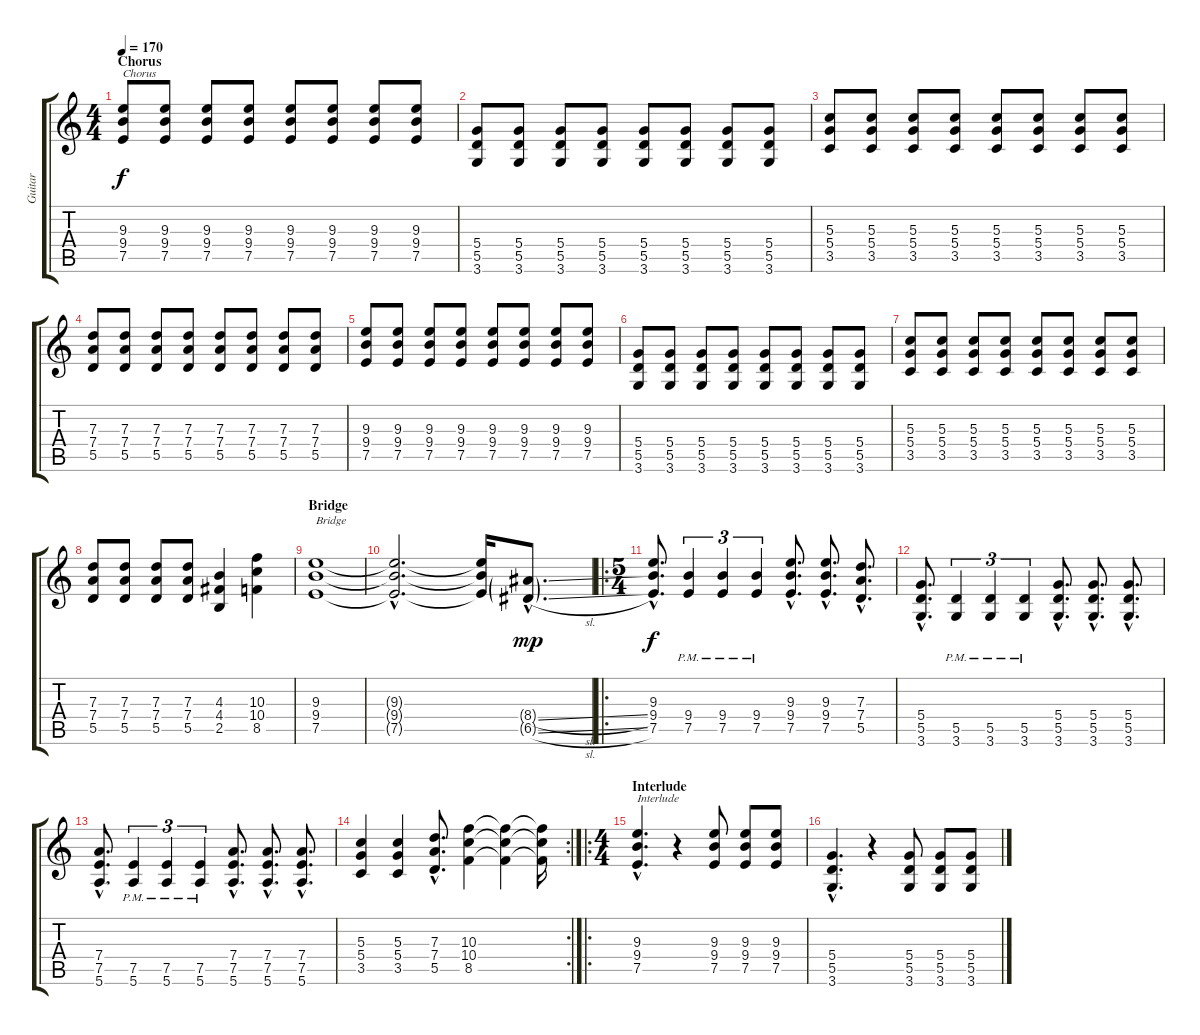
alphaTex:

\track ("Guitar" "Guitar") {instrument distortionguitar}
\staff {score tabs}
\tuning (E4 B3 G3 D3 A2 E2) {hide}
\ts (4 4)
\section ("" "Chorus")
\tempo 170
\clef g2
\ks c
(9.3 9.4 7.5).8{txt "Chorus" dy f} (9.3 9.4 7.5).8 (9.3 9.4 7.5).8 (9.3 9.4 7.5).8 (9.3 9.4 7.5).8 (9.3 9.4 7.5).8 (9.3 9.4 7.5).8 (9.3 9.4 7.5).8 |
(5.4 5.5 3.6).8 (5.4 5.5 3.6).8 (5.4 5.5 3.6).8 (5.4 5.5 3.6).8 (5.4 5.5 3.6).8 (5.4 5.5 3.6).8 (5.4 5.5 3.6).8 (5.4 5.5 3.6).8 |
(5.3 5.4 3.5).8 (5.3 5.4 3.5).8 (5.3 5.4 3.5).8 (5.3 5.4 3.5).8 (5.3 5.4 3.5).8 (5.3 5.4 3.5).8 (5.3 5.4 3.5).8 (5.3 5.4 3.5).8 |
(7.3 7.4 5.5).8 (7.3 7.4 5.5).8 (7.3 7.4 5.5).8 (7.3 7.4 5.5).8 (7.3 7.4 5.5).8 (7.3 7.4 5.5).8 (7.3 7.4 5.5).8 (7.3 7.4 5.5).8 |
(9.3 9.4 7.5).8 (9.3 9.4 7.5).8 (9.3 9.4 7.5).8 (9.3 9.4 7.5).8 (9.3 9.4 7.5).8 (9.3 9.4 7.5).8 (9.3 9.4 7.5).8 (9.3 9.4 7.5).8 |
(5.4 5.5 3.6).8 (5.4 5.5 3.6).8 (5.4 5.5 3.6).8 (5.4 5.5 3.6).8 (5.4 5.5 3.6).8 (5.4 5.5 3.6).8 (5.4 5.5 3.6).8 (5.4 5.5 3.6).8 |
(5.3 5.4 3.5).8 (5.3 5.4 3.5).8 (5.3 5.4 3.5).8 (5.3 5.4 3.5).8 (5.3 5.4 3.5).8 (5.3 5.4 3.5).8 (5.3 5.4 3.5).8 (5.3 5.4 3.5).8 |
(7.3 7.4 5.5).8 (7.3 7.4 5.5).8 (7.3 7.4 5.5).8 (7.3 7.4 5.5).8 (4.3 4.4 2.5).4 (10.3 10.4 8.5).4 |
\section ("" "Bridge")
(9.3 9.4 7.5).1{txt "Bridge"} |
(9.3{hac t} 9.4{hac t} 7.5{hac t}).2{d} (9.3{t} 9.4{t} 7.5{t}).16 (8.4{sl g hac} 6.5{sl g hac}).8{d dy mp} |
\ro
\ts (5 4)
(9.3{hac} 9.4{hac} 7.5{hac}).8{d dy f} (9.4{pm} 7.5{pm}).4{tu (3 2)} (9.4{pm} 7.5{pm}).4{tu (3 2)} (9.4{pm} 7.5{pm}).4{tu (3 2)} (9.3{hac} 9.4{hac} 7.5{hac}).8{d} (9.3{hac} 9.4{hac} 7.5{hac}).8{d} (7.3{hac} 7.4{hac} 5.5{hac}).8{d} |
(5.4{hac} 5.5{hac} 3.6{hac}).8{d} (5.5{pm} 3.6{pm}).4{tu (3 2)} (5.5{pm} 3.6{pm}).4{tu (3 2)} (5.5{pm} 3.6{pm}).4{tu (3 2)} (5.4{hac} 5.5{hac} 3.6{hac}).8{d} (5.4{hac} 5.5{hac} 3.6{hac}).8{d} (5.4{hac} 5.5{hac} 3.6{hac}).8{d} |
(7.4{hac} 7.5{hac} 5.6{hac}).8{d} (7.5{pm} 5.6{pm}).4{tu (3 2)} (7.5{pm} 5.6{pm}).4{tu (3 2)} (7.5{pm} 5.6{pm}).4{tu (3 2)} (7.4{hac} 7.5{hac} 5.6{hac}).8{d} (7.4{hac} 7.5{hac} 5.6{hac}).8{d} (7.4{hac} 7.5{hac} 5.6{hac}).8{d} |
\rc 2
(5.3 5.4 3.5).4 (5.3 5.4 3.5).4 (7.3{hac} 7.4{hac} 5.5{hac}).8{d} (10.3 10.4 8.5).4 (10.3{t} 10.4{t} 8.5{t}).4 (10.3{t} 10.4{t} 8.5{t}).16 |
\ro
\ts (4 4)
\section ("" "Interlude")
(9.3{hac} 9.4{hac} 7.5{hac}).4{d txt "Interlude"} r.4 (9.3 9.4 7.5).8 (9.3 9.4 7.5).8 (9.3 9.4 7.5).8 |
(5.4{hac} 5.5{hac} 3.6{hac}).4{d} r.4 (5.4 5.5 3.6).8 (5.4 5.5 3.6).8 (5.4 5.5 3.6).8
